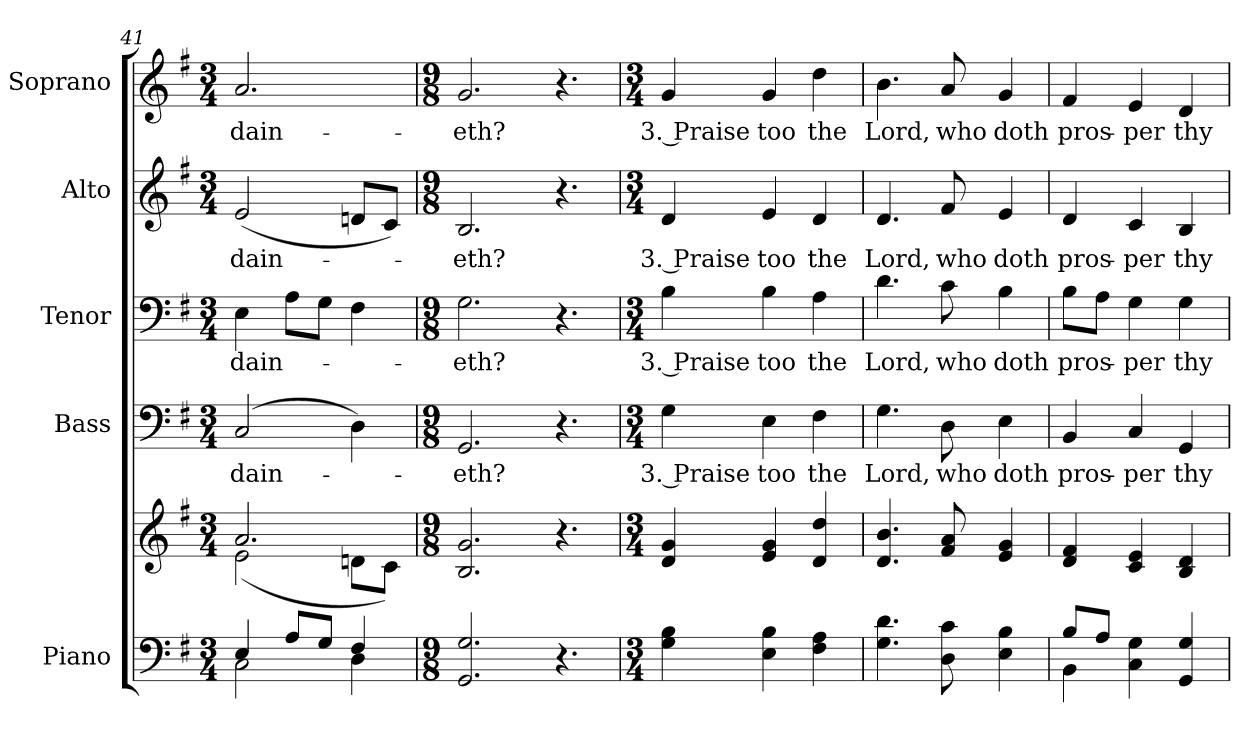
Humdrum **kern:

**kern	**kern	**kern	**text	**kern	**text	**kern	**text	**kern	**text
*part5	*part5	*part4	*part4	*part3	*part3	*part2	*part2	*part1	*part1
*staff6	*staff5	*staff4	*staff4	*staff3	*staff3	*staff2	*staff2	*staff1	*staff1
*I"Piano	*	*I"Bass	*	*I"Tenor	*	*I"Alto	*	*I"Soprano	*
*I'Pno.	*	*I'B.	*	*I'T.	*	*I'A.	*	*I'S.	*
*clefF4	*clefG2	*clefF4	*	*clefF4	*	*clefG2	*	*clefG2	*
*k[f#]	*k[f#]	*k[f#]	*	*k[f#]	*	*k[f#]	*	*k[f#]	*
*G:	*G:	*G:	*	*G:	*	*G:	*	*G:	*
*M3/4	*M3/4	*M3/4	*	*M3/4	*	*M3/4	*	*M3/4	*
=41	=41	=41	=41	=41	=41	=41	=41	=41	=41
*^	*^	*	*	*	*	*	*	*	*
!	!	!	!	!	!LO:LY:b:color=#000000	!	!	!	!	!	!
!	!	!	!	!	!	!	!LO:LY:b:color=#000000	!	!	!	!
!	!	!	!	!	!	!	!	!	!LO:LY:b:color=#000000	!	!
!	!	!	!	!	!	!	!	!	!	!	!LO:LY:b:color=#000000
4Ei/	2Ci\	2.ai/	(2ei\	(2Ci/	-dain-	4Ei\	-dain-	(2ei/	-dain-	2.ai/	-dain-
8Ai/L	.	.	.	.	.	8Ai\L	.	.	.	.	.
8Gi/J	.	.	.	.	.	8Gi\J	.	.	.	.	.
4F#i/	4Di\	.	8dni\L	4Di\)	.	4F#i\	.	8dni/L	.	.	.
.	.	.	8ci\J)	.	.	.	.	8ci/J)	.	.	.
*v	*v	*	*	*	*	*	*	*	*	*	*
*	*v	*v	*	*	*	*	*	*	*	*
=42	=42	=42	=42	=42	=42	=42	=42	=42	=42
*M9/8	*M9/8	*M9/8	*	*M9/8	*	*M9/8	*	*M9/8	*
*	*^	*	*	*	*	*	*	*	*
!	!	!	!	!LO:LY:b:color=#000000	!	!	!	!	!	!
*	*v	*v	*	*	*	*	*	*	*	*
*	*^	*	*	*	*	*	*	*	*
!	!	!	!	!	!	!LO:LY:b:color=#000000	!	!	!	!
*	*v	*v	*	*	*	*	*	*	*	*
*	*^	*	*	*	*	*	*	*	*
!	!	!	!	!	!	!	!	!LO:LY:b:color=#000000	!	!
*	*v	*v	*	*	*	*	*	*	*	*
*	*^	*	*	*	*	*	*	*	*
!	!	!	!	!	!	!	!	!	!	!LO:LY:b:color=#000000
*	*v	*v	*	*	*	*	*	*	*	*
2.GGi/ 2.Gi	2.Bi/ 2.gi	2.GGi/	-eth?	2.Gi\	-eth?	2.Bi/	-eth?	2.gi/	-eth?
4.r	4.r	4.r	.	4.r	.	4.r	.	4.r	.
=43	=43	=43	=43	=43	=43	=43	=43	=43	=43
*M3/4	*M3/4	*M3/4	*	*M3/4	*	*M3/4	*	*M3/4	*
!	!	!	!LO:LY:b:color=#000000	!	!	!	!	!	!
!	!	!	!	!	!LO:LY:b:color=#000000	!	!	!	!
!	!	!	!	!	!	!	!LO:LY:b:color=#000000	!	!
!	!	!	!	!	!	!	!	!	!LO:LY:b:color=#000000
4Gi\ 4Bi	4di/ 4gi	4Gi\	3. Praise	4Bi\	3. Praise	4di/	3. Praise	4gi/	3. Praise
!	!	!	!LO:LY:b:color=#000000	!	!	!	!	!	!
!	!	!	!	!	!LO:LY:b:color=#000000	!	!	!	!
!	!	!	!	!	!	!	!LO:LY:b:color=#000000	!	!
!	!	!	!	!	!	!	!	!	!LO:LY:b:color=#000000
4Ei\ 4Bi	4ei/ 4gi	4Ei\	too	4Bi\	too	4ei/	too	4gi/	too
!	!	!	!LO:LY:b:color=#000000	!	!	!	!	!	!
!	!	!	!	!	!LO:LY:b:color=#000000	!	!	!	!
!	!	!	!	!	!	!	!LO:LY:b:color=#000000	!	!
!	!	!	!	!	!	!	!	!	!LO:LY:b:color=#000000
4F#i\ 4Ai	4di/ 4ddi	4F#i\	the	4Ai\	the	4di/	the	4ddi\	the
=44	=44	=44	=44	=44	=44	=44	=44	=44	=44
!	!	!	!LO:LY:b:color=#000000	!	!	!	!	!	!
!	!	!	!	!	!LO:LY:b:color=#000000	!	!	!	!
!	!	!	!	!	!	!	!LO:LY:b:color=#000000	!	!
!	!	!	!	!	!	!	!	!	!LO:LY:b:color=#000000
4.Gi\ 4.di	4.di/ 4.bi	4.Gi\	Lord,	4.di\	Lord,	4.di/	Lord,	4.bi\	Lord,
!	!	!	!LO:LY:b:color=#000000	!	!	!	!	!	!
!	!	!	!	!	!LO:LY:b:color=#000000	!	!	!	!
!	!	!	!	!	!	!	!LO:LY:b:color=#000000	!	!
!	!	!	!	!	!	!	!	!	!LO:LY:b:color=#000000
8Di\ 8ci	8f#i/ 8ai	8Di\	who	8ci\	who	8f#i/	who	8ai/	who
!	!	!	!LO:LY:b:color=#000000	!	!	!	!	!	!
!	!	!	!	!	!LO:LY:b:color=#000000	!	!	!	!
!	!	!	!	!	!	!	!LO:LY:b:color=#000000	!	!
!	!	!	!	!	!	!	!	!	!LO:LY:b:color=#000000
4Ei\ 4Bi	4ei/ 4gi	4Ei\	doth	4Bi\	doth	4ei/	doth	4gi/	doth
=45	=45	=45	=45	=45	=45	=45	=45	=45	=45
*^	*	*	*	*	*	*	*	*	*
!	!	!	!	!LO:LY:b:color=#000000	!	!	!	!	!	!
!	!	!	!	!	!	!LO:LY:b:color=#000000	!	!	!	!
!	!	!	!	!	!	!	!	!LO:LY:b:color=#000000	!	!
!	!	!	!	!	!	!	!	!	!	!LO:LY:b:color=#000000
8Bi/L	4BBi\	4di/ 4f#i	4BBi/	pros-	8Bi\L	pros-	4di/	pros-	4f#i/	pros-
8Ai/J	.	.	.	.	8Ai\J	.	.	.	.	.
!	!	!	!	!LO:LY:b:color=#000000	!	!	!	!	!	!
!	!	!	!	!	!	!LO:LY:b:color=#000000	!	!	!	!
!	!	!	!	!	!	!	!	!LO:LY:b:color=#000000	!	!
!	!	!	!	!	!	!	!	!	!	!LO:LY:b:color=#000000
4Ci\ 4Gi	4ryy	4ci/ 4ei	4Ci/	-per	4Gi\	-per	4ci/	-per	4ei/	-per
!	!	!	!	!LO:LY:b:color=#000000	!	!	!	!	!	!
!	!	!	!	!	!	!LO:LY:b:color=#000000	!	!	!	!
!	!	!	!	!	!	!	!	!LO:LY:b:color=#000000	!	!
!	!	!	!	!	!	!	!	!	!	!LO:LY:b:color=#000000
4GGi/ 4Gi	4ryy	4Bi/ 4di	4GGi/	thy	4Gi\	thy	4Bi/	thy	4di/	thy
*v	*v	*	*	*	*	*	*	*	*	*
=	=	=	=	=	=	=	=	=	=
*-	*-	*-	*-	*-	*-	*-	*-	*-	*-
